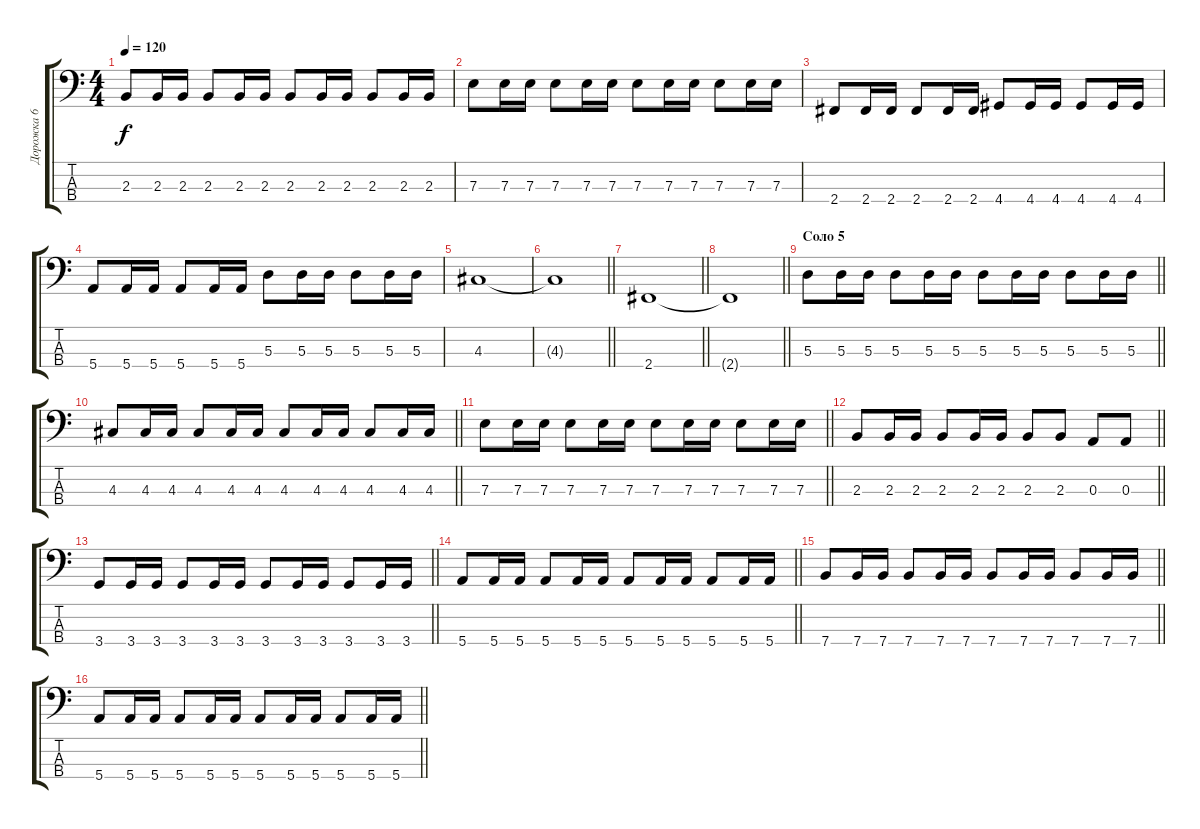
\track ("Дорожка 6" "Дорожка 6") {solo instrument fretlessbass}
\staff {score tabs}
\tuning (G2 D2 A1 E1) {hide}
\ts (4 4)
\tempo 120
\clef f4
\ks c
2.3.8{dy f} 2.3.16 2.3.16 2.3.8 2.3.16 2.3.16 2.3.8 2.3.16 2.3.16 2.3.8 2.3.16 2.3.16 |
7.3.8 7.3.16 7.3.16 7.3.8 7.3.16 7.3.16 7.3.8 7.3.16 7.3.16 7.3.8 7.3.16 7.3.16 |
2.4.8 2.4.16 2.4.16 2.4.8 2.4.16 2.4.16 4.4.8 4.4.16 4.4.16 4.4.8 4.4.16 4.4.16 |
5.4.8 5.4.16 5.4.16 5.4.8 5.4.16 5.4.16 5.3.8 5.3.16 5.3.16 5.3.8 5.3.16 5.3.16 |
4.3.1 |
\barLineRight lightlight
4.3{t}.1 |
\barLineRight lightlight
2.4.1 |
\barLineRight lightlight
2.4{t}.1 |
\section ("" "Соло 5")
\barLineRight lightlight
5.3.8 5.3.16 5.3.16 5.3.8 5.3.16 5.3.16 5.3.8 5.3.16 5.3.16 5.3.8 5.3.16 5.3.16 |
\barLineRight lightlight
4.3.8 4.3.16 4.3.16 4.3.8 4.3.16 4.3.16 4.3.8 4.3.16 4.3.16 4.3.8 4.3.16 4.3.16 |
\barLineRight lightlight
7.3.8 7.3.16 7.3.16 7.3.8 7.3.16 7.3.16 7.3.8 7.3.16 7.3.16 7.3.8 7.3.16 7.3.16 |
\barLineRight lightlight
2.3.8 2.3.16 2.3.16 2.3.8 2.3.16 2.3.16 2.3.8 2.3.8 0.3.8 0.3.8 |
\barLineRight lightlight
3.4.8 3.4.16 3.4.16 3.4.8 3.4.16 3.4.16 3.4.8 3.4.16 3.4.16 3.4.8 3.4.16 3.4.16 |
\barLineRight lightlight
5.4.8 5.4.16 5.4.16 5.4.8 5.4.16 5.4.16 5.4.8 5.4.16 5.4.16 5.4.8 5.4.16 5.4.16 |
\barLineRight lightlight
7.4.8 7.4.16 7.4.16 7.4.8 7.4.16 7.4.16 7.4.8 7.4.16 7.4.16 7.4.8 7.4.16 7.4.16 |
\barLineRight lightlight
5.4.8 5.4.16 5.4.16 5.4.8 5.4.16 5.4.16 5.4.8 5.4.16 5.4.16 5.4.8 5.4.16 5.4.16
